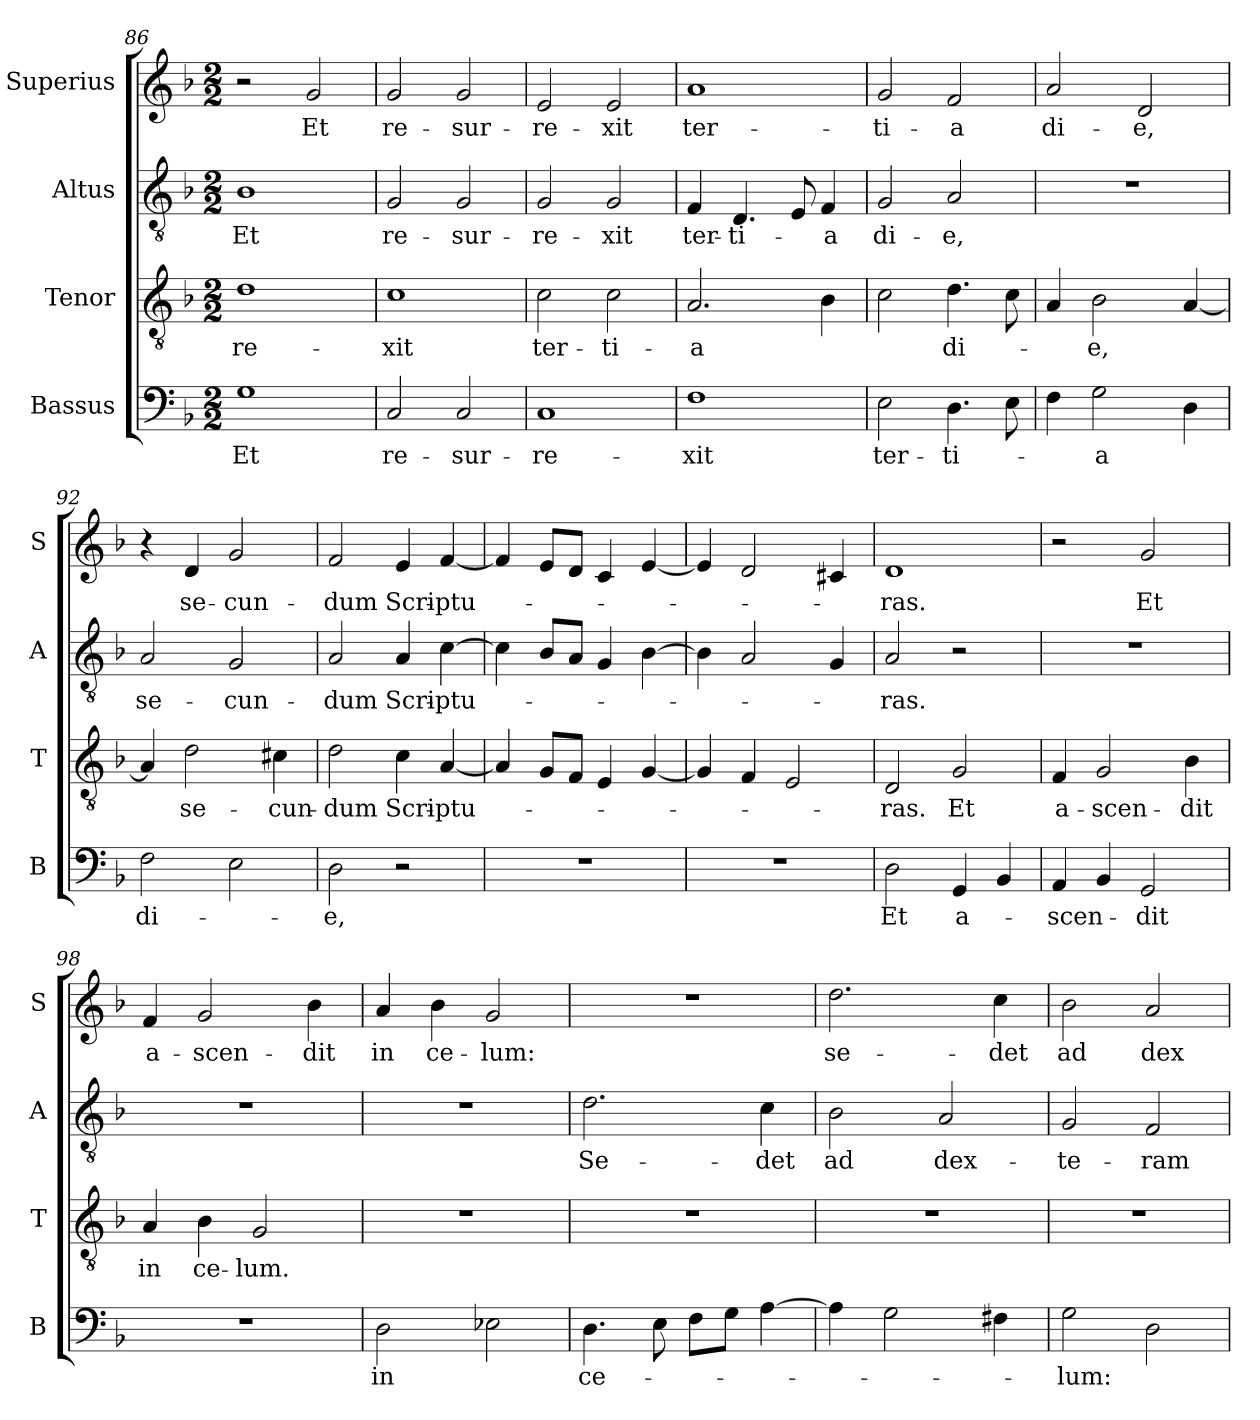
**kern	**text	**kern	**text	**kern	**text	**kern	**text
*part4	*part4	*part3	*part3	*part2	*part2	*part1	*part1
*staff4	*staff4	*staff3	*staff3	*staff2	*staff2	*staff1	*staff1
*I"Bassus	*	*I"Tenor	*	*I"Altus	*	*I"Superius	*
*I'B	*	*I'T	*	*I'A	*	*I'S	*
*clefF4	*	*clefGv2	*	*clefGv2	*	*clefG2	*
*k[b-]	*	*k[b-]	*	*k[b-]	*	*k[b-]	*
*M2/2	*	*M2/2	*	*M2/2	*	*M2/2	*
=86	=86	=86	=86	=86	=86	=86	=86
1G	Et	1d	-re-	1B-	Et	2r	.
.	.	.	.	.	.	2g	Et
=87	=87	=87	=87	=87	=87	=87	=87
2C	re-	1c	-xit	2G	re-	2g	re-
2C	-sur-	.	.	2G	-sur-	2g	-sur-
=88	=88	=88	=88	=88	=88	=88	=88
1C	-re-	2c	ter-	2G	-re-	2e	-re-
.	.	2c	-ti-	2G	-xit	2e	-xit
=89	=89	=89	=89	=89	=89	=89	=89
1F	-xit	2.A	-a	4F	ter-	1a	ter-
.	.	.	.	4.D	-ti-	.	.
.	.	.	.	8E	.	.	.
.	.	4B-	.	4F	-a	.	.
=90	=90	=90	=90	=90	=90	=90	=90
2E	ter-	2c	.	2G	di-	2g	-ti-
4.D	-ti-	4.d	di-	2A	-e,	2f	-a
8E	.	8c	.	.	.	.	.
=91	=91	=91	=91	=91	=91	=91	=91
4F	.	4A	.	1r	.	2a	di-
2G	-a	2B-	-e,	.	.	.	.
.	.	.	.	.	.	2d	-e,
4D	.	[4A	.	.	.	.	.
=92	=92	=92	=92	=92	=92	=92	=92
2F	di-	4A]	.	2A	se-	4r	.
.	.	2d	se-	.	.	4d	se-
2E	.	.	.	2G	-cun-	2g	-cun-
.	.	4c#X	-cun-	.	.	.	.
=93	=93	=93	=93	=93	=93	=93	=93
2D	-e,	2d	-dum	2A	-dum	2f	-dum
2r	.	4c	Scri-	4A	Scri-	4e	Scri-
.	.	[4A	-ptu-	[4c	-ptu-	[4f	-ptu-
=94	=94	=94	=94	=94	=94	=94	=94
1r	.	4A]	.	4c]	.	4f]	.
.	.	8GL	.	8B-L	.	8eL	.
.	.	8FJ	.	8AJ	.	8dJ	.
.	.	4E	.	4G	.	4c	.
.	.	[4G	.	[4B-	.	[4e	.
=95	=95	=95	=95	=95	=95	=95	=95
1r	.	4G]	.	4B-]	.	4e]	.
.	.	4F	.	2A	.	2d	.
.	.	2E	.	.	.	.	.
.	.	.	.	4G	.	4c#X	.
=96	=96	=96	=96	=96	=96	=96	=96
2D	Et	2D	-ras.	2A	-ras.	1d	-ras.
4GG	a-	2G	Et	2r	.	.	.
4BB-	.	.	.	.	.	.	.
=97	=97	=97	=97	=97	=97	=97	=97
4AA	-scen-	4F	a-	1r	.	2r	.
4BB-	.	2G	-scen-	.	.	.	.
2GG	-dit	.	.	.	.	2g	Et
.	.	4B-	-dit	.	.	.	.
=98	=98	=98	=98	=98	=98	=98	=98
1r	.	4A	in	1r	.	4f	a-
.	.	4B-	ce-	.	.	2g	-scen-
.	.	2G	-lum.	.	.	.	.
.	.	.	.	.	.	4b-	-dit
=99	=99	=99	=99	=99	=99	=99	=99
2D	in	1r	.	1r	.	4a	in
.	.	.	.	.	.	4b-	ce-
2E-i	.	.	.	.	.	2g	-lum:
=100	=100	=100	=100	=100	=100	=100	=100
4.D	ce-	1r	.	2.d	Se-	1r	.
8E	.	.	.	.	.	.	.
8FL	.	.	.	.	.	.	.
8GJ	.	.	.	.	.	.	.
[4A	.	.	.	4c	-det	.	.
=101	=101	=101	=101	=101	=101	=101	=101
4A]	.	1r	.	2B-	ad	2.dd	se-
2G	.	.	.	.	.	.	.
.	.	.	.	2A	dex-	.	.
4F#X	.	.	.	.	.	4cc	-det
=102	=102	=102	=102	=102	=102	=102	=102
2G	-lum:	1r	.	2G	-te-	2b-	ad
2D	.	.	.	2F	-ram	2a	dex-
=	=	=	=	=	=	=	=
*-	*-	*-	*-	*-	*-	*-	*-
